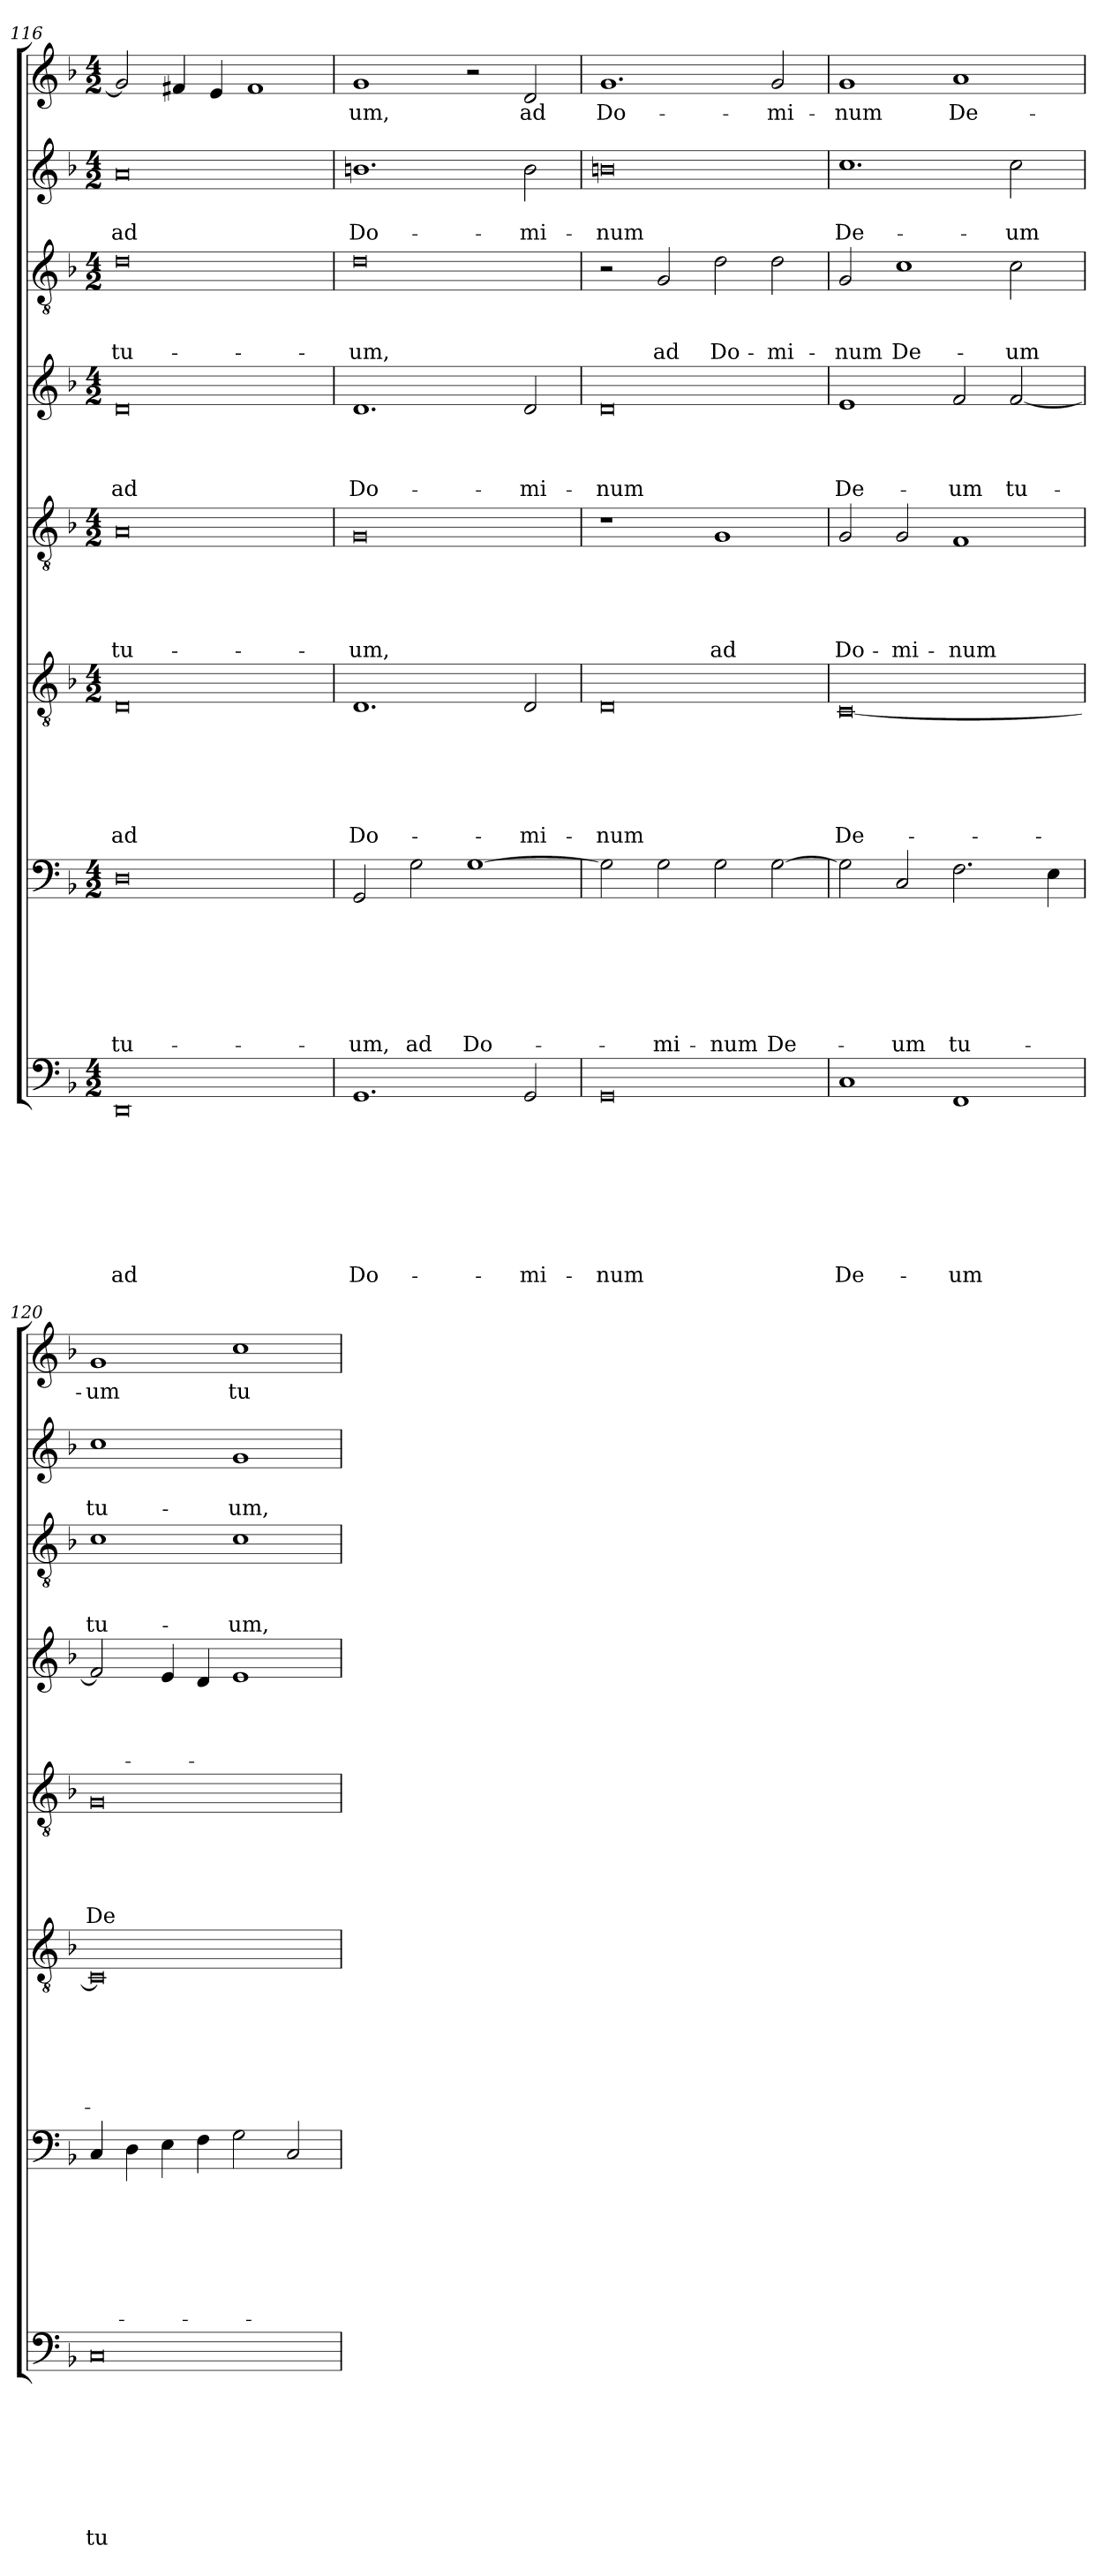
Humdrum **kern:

**kern	**text	**text	**text	**text	**text	**text	**text	**text	**kern	**text	**text	**text	**text	**text	**text	**text	**kern	**text	**text	**text	**text	**text	**text	**kern	**text	**text	**text	**text	**text	**kern	**text	**text	**text	**text	**kern	**text	**text	**text	**kern	**text	**text	**kern	**text
*part8	*part8	*part8	*part8	*part8	*part8	*part8	*part8	*part8	*part7	*part7	*part7	*part7	*part7	*part7	*part7	*part7	*part6	*part6	*part6	*part6	*part6	*part6	*part6	*part5	*part5	*part5	*part5	*part5	*part5	*part4	*part4	*part4	*part4	*part4	*part3	*part3	*part3	*part3	*part2	*part2	*part2	*part1	*part1
*staff8	*staff8	*staff8	*staff8	*staff8	*staff8	*staff8	*staff8	*staff8	*staff7	*staff7	*staff7	*staff7	*staff7	*staff7	*staff7	*staff7	*staff6	*staff6	*staff6	*staff6	*staff6	*staff6	*staff6	*staff5	*staff5	*staff5	*staff5	*staff5	*staff5	*staff4	*staff4	*staff4	*staff4	*staff4	*staff3	*staff3	*staff3	*staff3	*staff2	*staff2	*staff2	*staff1	*staff1
*clefF4	*	*	*	*	*	*	*	*	*clefF4	*	*	*	*	*	*	*	*clefGv2	*	*	*	*	*	*	*clefGv2	*	*	*	*	*	*clefG2	*	*	*	*	*clefGv2	*	*	*	*clefG2	*	*	*clefG2	*
*k[b-]	*	*	*	*	*	*	*	*	*k[b-]	*	*	*	*	*	*	*	*k[b-]	*	*	*	*	*	*	*k[b-]	*	*	*	*	*	*k[b-]	*	*	*	*	*k[b-]	*	*	*	*k[b-]	*	*	*k[b-]	*
*d:	*	*	*	*	*	*	*	*	*d:	*	*	*	*	*	*	*	*d:	*	*	*	*	*	*	*d:	*	*	*	*	*	*d:	*	*	*	*	*d:	*	*	*	*d:	*	*	*d:	*
*M4/2	*	*	*	*	*	*	*	*	*M4/2	*	*	*	*	*	*	*	*M4/2	*	*	*	*	*	*	*M4/2	*	*	*	*	*	*M4/2	*	*	*	*	*M4/2	*	*	*	*M4/2	*	*	*M4/2	*
=116	=116	=116	=116	=116	=116	=116	=116	=116	=116	=116	=116	=116	=116	=116	=116	=116	=116	=116	=116	=116	=116	=116	=116	=116	=116	=116	=116	=116	=116	=116	=116	=116	=116	=116	=116	=116	=116	=116	=116	=116	=116	=116	=116
0DD	.	.	.	.	.	.	.	ad	0D	.	.	.	.	.	.	tu-	0D	.	.	.	.	.	ad	0A	.	.	.	.	tu-	0d	.	.	.	ad	0d	.	.	tu-	0a	.	ad	2g/]	.
.	.	.	.	.	.	.	.	.	.	.	.	.	.	.	.	.	.	.	.	.	.	.	.	.	.	.	.	.	.	.	.	.	.	.	.	.	.	.	.	.	.	4f#X/	.
.	.	.	.	.	.	.	.	.	.	.	.	.	.	.	.	.	.	.	.	.	.	.	.	.	.	.	.	.	.	.	.	.	.	.	.	.	.	.	.	.	.	4e/	.
.	.	.	.	.	.	.	.	.	.	.	.	.	.	.	.	.	.	.	.	.	.	.	.	.	.	.	.	.	.	.	.	.	.	.	.	.	.	.	.	.	.	1f#	.
=117	=117	=117	=117	=117	=117	=117	=117	=117	=117	=117	=117	=117	=117	=117	=117	=117	=117	=117	=117	=117	=117	=117	=117	=117	=117	=117	=117	=117	=117	=117	=117	=117	=117	=117	=117	=117	=117	=117	=117	=117	=117	=117	=117
1.GG	.	.	.	.	.	.	.	Do-	2GG/	.	.	.	.	.	.	-um,	1.D	.	.	.	.	.	Do-	0G	.	.	.	.	-um,	1.d	.	.	.	Do-	0d	.	.	-um,	1.bn	.	Do-	1g	-um,
.	.	.	.	.	.	.	.	.	2G\	.	.	.	.	.	.	ad	.	.	.	.	.	.	.	.	.	.	.	.	.	.	.	.	.	.	.	.	.	.	.	.	.	.	.
.	.	.	.	.	.	.	.	.	[1G	.	.	.	.	.	.	Do-	.	.	.	.	.	.	.	.	.	.	.	.	.	.	.	.	.	.	.	.	.	.	.	.	.	2r	.
2GG/	.	.	.	.	.	.	.	-mi-	.	.	.	.	.	.	.	.	2D/	.	.	.	.	.	-mi-	.	.	.	.	.	.	2d/	.	.	.	-mi-	.	.	.	.	2b\	.	-mi-	2d/	ad
=118	=118	=118	=118	=118	=118	=118	=118	=118	=118	=118	=118	=118	=118	=118	=118	=118	=118	=118	=118	=118	=118	=118	=118	=118	=118	=118	=118	=118	=118	=118	=118	=118	=118	=118	=118	=118	=118	=118	=118	=118	=118	=118	=118
0GG	.	.	.	.	.	.	.	-num	2G\]	.	.	.	.	.	.	.	0D	.	.	.	.	.	-num	1r	.	.	.	.	.	0d	.	.	.	-num	2r	.	.	.	0bn	.	-num	1.g	Do-
.	.	.	.	.	.	.	.	.	2G\	.	.	.	.	.	.	-mi-	.	.	.	.	.	.	.	.	.	.	.	.	.	.	.	.	.	.	2G/	.	.	ad	.	.	.	.	.
.	.	.	.	.	.	.	.	.	2G\	.	.	.	.	.	.	-num	.	.	.	.	.	.	.	1G	.	.	.	.	ad	.	.	.	.	.	2d\	.	.	Do-	.	.	.	.	.
.	.	.	.	.	.	.	.	.	[2G\	.	.	.	.	.	.	De-	.	.	.	.	.	.	.	.	.	.	.	.	.	.	.	.	.	.	2d\	.	.	-mi-	.	.	.	2g/	-mi-
!!LO:LB:g=z
=119	=119	=119	=119	=119	=119	=119	=119	=119	=119	=119	=119	=119	=119	=119	=119	=119	=119	=119	=119	=119	=119	=119	=119	=119	=119	=119	=119	=119	=119	=119	=119	=119	=119	=119	=119	=119	=119	=119	=119	=119	=119	=119	=119
1C	.	.	.	.	.	.	.	De-	2G\]	.	.	.	.	.	.	.	[0C	.	.	.	.	.	De-	2G/	.	.	.	.	Do-	1e	.	.	.	De-	2G/	.	.	-num	1.cc	.	De-	1g	-num
.	.	.	.	.	.	.	.	.	2C/	.	.	.	.	.	.	-um	.	.	.	.	.	.	.	2G/	.	.	.	.	-mi-	.	.	.	.	.	1c	.	.	De-	.	.	.	.	.
1FF	.	.	.	.	.	.	.	-um	2.F\	.	.	.	.	.	.	tu-	.	.	.	.	.	.	.	1F	.	.	.	.	-num	2f/	.	.	.	-um	.	.	.	.	.	.	.	1a	De-
.	.	.	.	.	.	.	.	.	.	.	.	.	.	.	.	.	.	.	.	.	.	.	.	.	.	.	.	.	.	[2f/	.	.	.	tu-	2c\	.	.	-um	2cc\	.	-um	.	.
.	.	.	.	.	.	.	.	.	4E\	.	.	.	.	.	.	.	.	.	.	.	.	.	.	.	.	.	.	.	.	.	.	.	.	.	.	.	.	.	.	.	.	.	.
=120	=120	=120	=120	=120	=120	=120	=120	=120	=120	=120	=120	=120	=120	=120	=120	=120	=120	=120	=120	=120	=120	=120	=120	=120	=120	=120	=120	=120	=120	=120	=120	=120	=120	=120	=120	=120	=120	=120	=120	=120	=120	=120	=120
0C	.	.	.	.	.	.	.	tu-	4C/	.	.	.	.	.	.	.	0C]	.	.	.	.	.	.	0G	.	.	.	.	De-	2f/]	.	.	.	.	1c	.	.	tu-	1cc	.	tu-	1g	-um
.	.	.	.	.	.	.	.	.	4D\	.	.	.	.	.	.	.	.	.	.	.	.	.	.	.	.	.	.	.	.	.	.	.	.	.	.	.	.	.	.	.	.	.	.
.	.	.	.	.	.	.	.	.	4E\	.	.	.	.	.	.	.	.	.	.	.	.	.	.	.	.	.	.	.	.	4e/	.	.	.	.	.	.	.	.	.	.	.	.	.
.	.	.	.	.	.	.	.	.	4F\	.	.	.	.	.	.	.	.	.	.	.	.	.	.	.	.	.	.	.	.	4d/	.	.	.	.	.	.	.	.	.	.	.	.	.
.	.	.	.	.	.	.	.	.	2G\	.	.	.	.	.	.	.	.	.	.	.	.	.	.	.	.	.	.	.	.	1e	.	.	.	.	1c	.	.	-um,	1g	.	-um,	1cc	tu-
.	.	.	.	.	.	.	.	.	2C/	.	.	.	.	.	.	.	.	.	.	.	.	.	.	.	.	.	.	.	.	.	.	.	.	.	.	.	.	.	.	.	.	.	.
=	=	=	=	=	=	=	=	=	=	=	=	=	=	=	=	=	=	=	=	=	=	=	=	=	=	=	=	=	=	=	=	=	=	=	=	=	=	=	=	=	=	=	=
*-	*-	*-	*-	*-	*-	*-	*-	*-	*-	*-	*-	*-	*-	*-	*-	*-	*-	*-	*-	*-	*-	*-	*-	*-	*-	*-	*-	*-	*-	*-	*-	*-	*-	*-	*-	*-	*-	*-	*-	*-	*-	*-	*-
